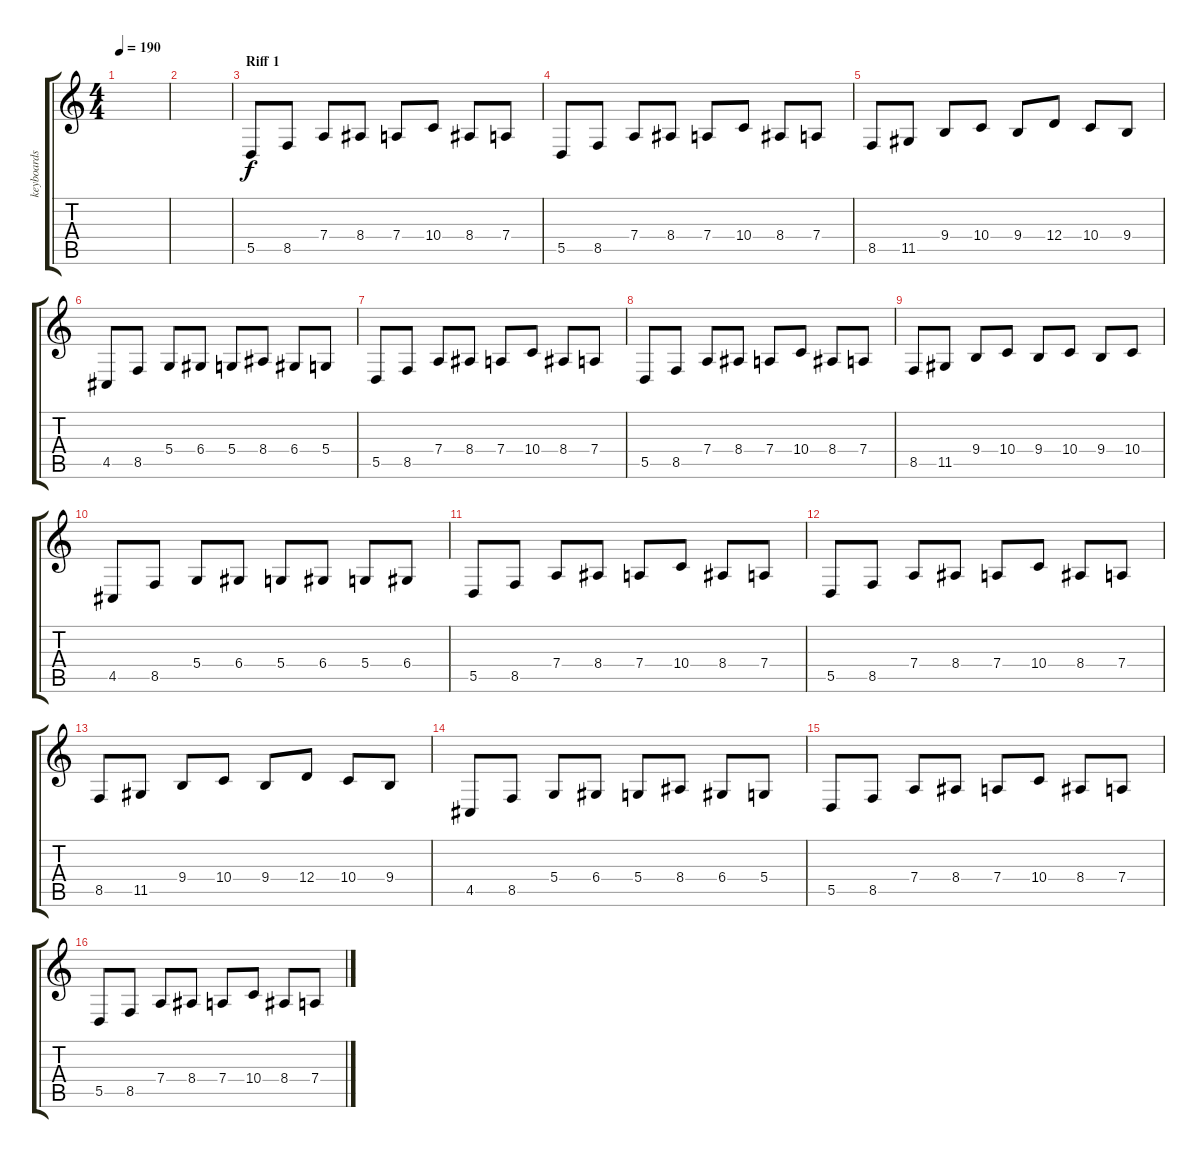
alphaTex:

\track ("keyboards" "keyboards") {instrument fx4atmosphere}
\staff {score tabs}
\tuning (E4 B3 G3 D3 A2 E2) {hide}
\ts (4 4)
\tempo 190
\clef g2
\ks c
|
|
\section ("" "Riff 1")
5.5.8 8.5.8 7.4.8 8.4.8 7.4.8 10.4.8 8.4.8 7.4.8 |
5.5.8 8.5.8 7.4.8 8.4.8 7.4.8 10.4.8 8.4.8 7.4.8 |
8.5.8 11.5.8 9.4.8 10.4.8 9.4.8 12.4.8 10.4.8 9.4.8 |
4.5.8 8.5.8 5.4.8 6.4.8 5.4.8 8.4.8 6.4.8 5.4.8 |
5.5.8 8.5.8 7.4.8 8.4.8 7.4.8 10.4.8 8.4.8 7.4.8 |
5.5.8 8.5.8 7.4.8 8.4.8 7.4.8 10.4.8 8.4.8 7.4.8 |
8.5.8 11.5.8 9.4.8 10.4.8 9.4.8 10.4.8 9.4.8 10.4.8 |
4.5.8 8.5.8 5.4.8 6.4.8 5.4.8 6.4.8 5.4.8 6.4.8 |
5.5.8 8.5.8 7.4.8 8.4.8 7.4.8 10.4.8 8.4.8 7.4.8 |
5.5.8 8.5.8 7.4.8 8.4.8 7.4.8 10.4.8 8.4.8 7.4.8 |
8.5.8 11.5.8 9.4.8 10.4.8 9.4.8 12.4.8 10.4.8 9.4.8 |
4.5.8 8.5.8 5.4.8 6.4.8 5.4.8 8.4.8 6.4.8 5.4.8 |
5.5.8 8.5.8 7.4.8 8.4.8 7.4.8 10.4.8 8.4.8 7.4.8 |
5.5.8 8.5.8 7.4.8 8.4.8 7.4.8 10.4.8 8.4.8 7.4.8
